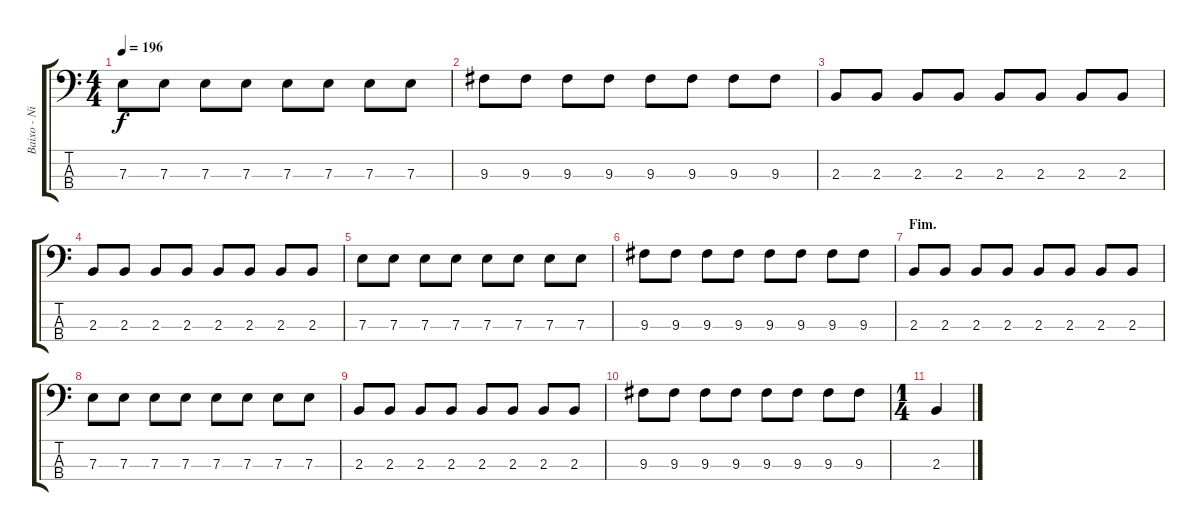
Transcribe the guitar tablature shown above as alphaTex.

\track ("Baixo - Nikola" "Baixo - Ni") {instrument electricbasspick}
\staff {score tabs}
\tuning (G2 D2 A1 E1) {hide}
\ts (4 4)
\tempo 196
\clef f4
\ks c
7.3.8{dy f} 7.3.8 7.3.8 7.3.8 7.3.8 7.3.8 7.3.8 7.3.8 |
9.3.8 9.3.8 9.3.8 9.3.8 9.3.8 9.3.8 9.3.8 9.3.8 |
2.3.8 2.3.8 2.3.8 2.3.8 2.3.8 2.3.8 2.3.8 2.3.8 |
2.3.8 2.3.8 2.3.8 2.3.8 2.3.8 2.3.8 2.3.8 2.3.8 |
7.3.8 7.3.8 7.3.8 7.3.8 7.3.8 7.3.8 7.3.8 7.3.8 |
9.3.8 9.3.8 9.3.8 9.3.8 9.3.8 9.3.8 9.3.8 9.3.8 |
\section ("" "Fim.")
2.3.8 2.3.8 2.3.8 2.3.8 2.3.8 2.3.8 2.3.8 2.3.8 |
7.3.8 7.3.8 7.3.8 7.3.8 7.3.8 7.3.8 7.3.8 7.3.8 |
2.3.8 2.3.8 2.3.8 2.3.8 2.3.8 2.3.8 2.3.8 2.3.8 |
9.3.8 9.3.8 9.3.8 9.3.8 9.3.8 9.3.8 9.3.8 9.3.8 |
\ts (1 4)
2.3.4
